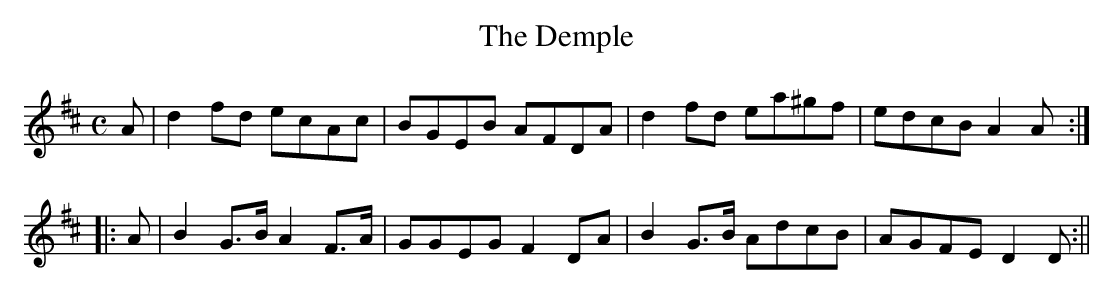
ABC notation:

X:1
T:Demple, The
M:C
L:1/8
K:D
A|d2 fd ecAc|BGEB AFDA|d2 fd ea^gf|edcB A2 A:|
|:A|B2 G>B A2 F>A|GGEG F2 DA|B2 G>B AdcB|AGFE D2 D:||
